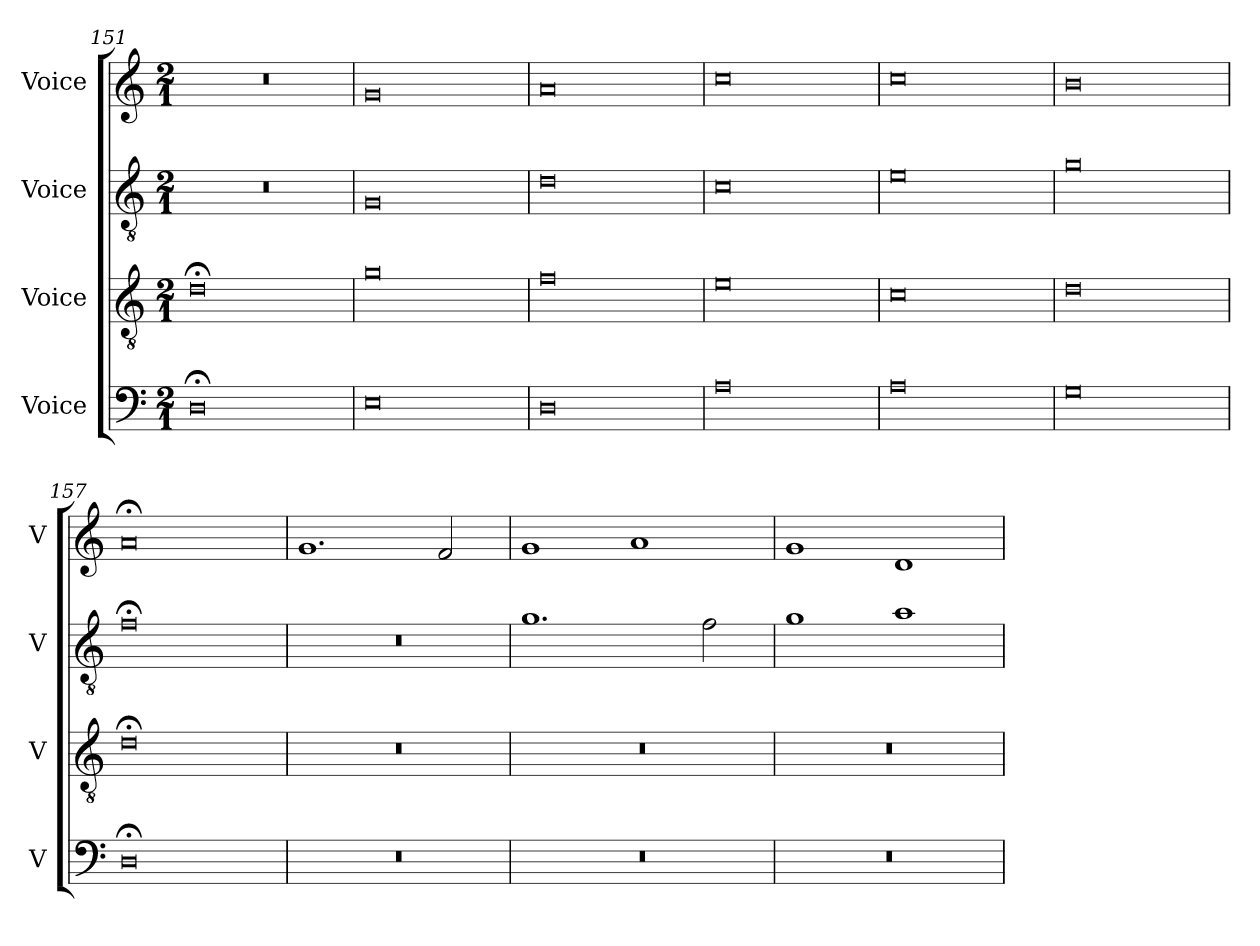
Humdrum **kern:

**kern	**kern	**kern	**kern
*part4	*part3	*part2	*part1
*staff4	*staff3	*staff2	*staff1
*I"Voice	*I"Voice	*I"Voice	*I"Voice
*I'V	*I'V	*I'V	*I'V
*clefF4	*clefGv2	*clefGv2	*clefG2
*k[]	*k[]	*k[]	*k[]
*M2/1	*M2/1	*M2/1	*M2/1
=151	=151	=151	=151
0D;	0d;	0r	0r
!!LO:PB:g=z
=152	=152	=152	=152
0E	0g	0G	0g
=153	=153	=153	=153
0D	0f	0d	0a
=154	=154	=154	=154
0A	0e	0c	0cc
=155	=155	=155	=155
0A	0c	0e	0cc
=156	=156	=156	=156
0G	0d	0g	0b
=157	=157	=157	=157
0D;	0d;	0f;	0a;
!!LO:LB:g=z
=158	=158	=158	=158
0r	0r	0r	1.g
.	.	.	2f/
=159	=159	=159	=159
0r	0r	1.g	1g
.	.	.	1a
.	.	2f\	.
=160	=160	=160	=160
0r	0r	1g	1g
.	.	1a	1d
=	=	=	=
*-	*-	*-	*-
